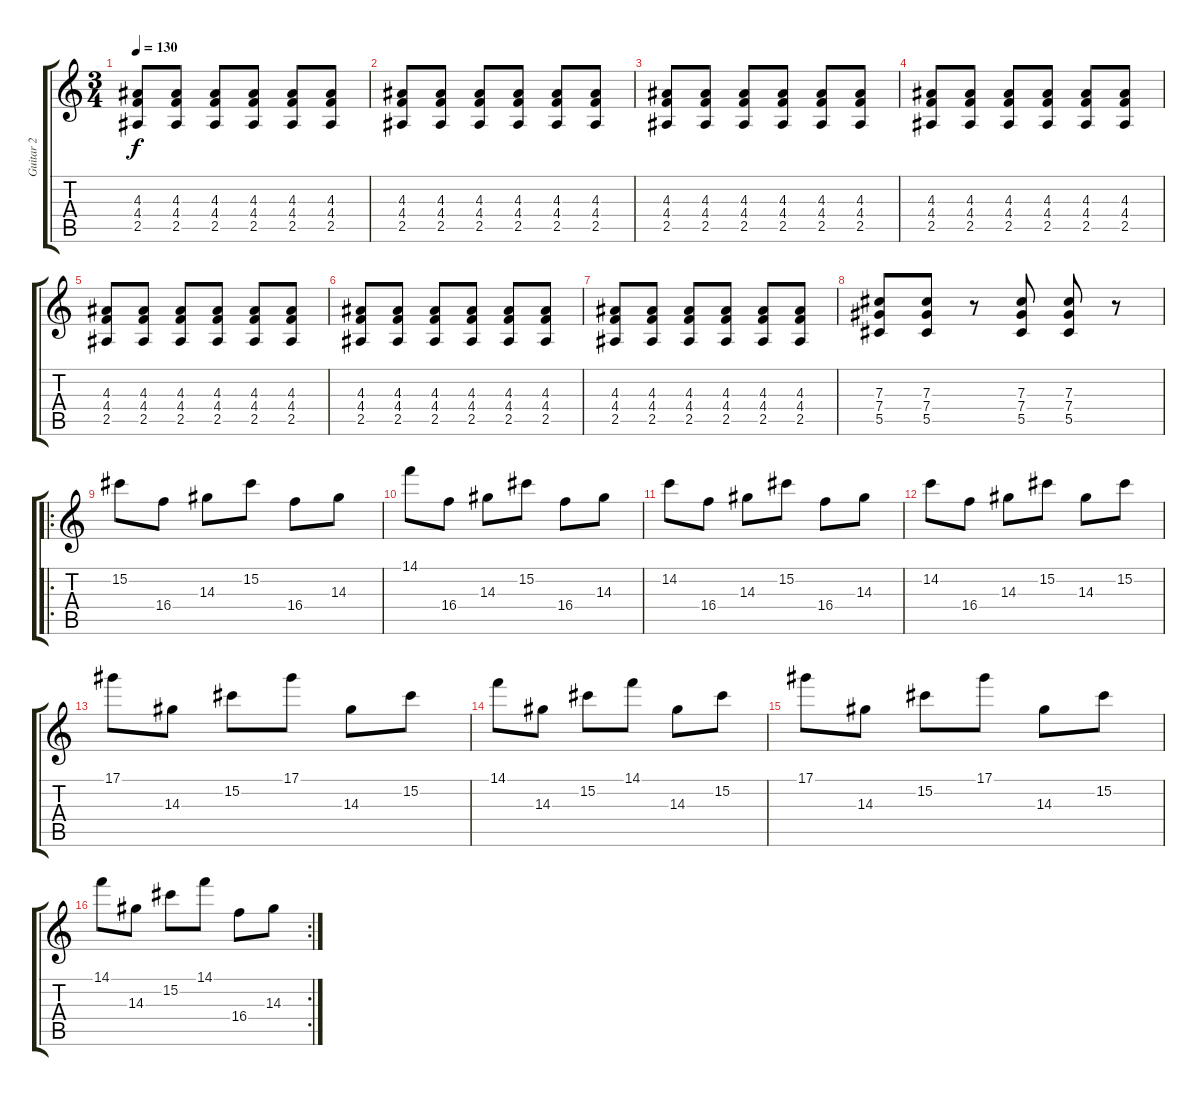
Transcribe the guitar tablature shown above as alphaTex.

\track ("Guitar 2" "Guitar 2") {instrument overdrivenguitar}
\staff {score tabs}
\tuning (Eb4 Bb3 Gb3 Db3 Ab2 Eb2) {hide}
\ts (3 4)
\tempo 130
\clef g2
\ks c
(4.3 4.4 2.5).8{dy f instrument overdrivenguitar} (4.3 4.4 2.5).8 (4.3 4.4 2.5).8 (4.3 4.4 2.5).8 (4.3 4.4 2.5).8 (4.3 4.4 2.5).8 |
(4.3 4.4 2.5).8 (4.3 4.4 2.5).8 (4.3 4.4 2.5).8 (4.3 4.4 2.5).8 (4.3 4.4 2.5).8 (4.3 4.4 2.5).8 |
(4.3 4.4 2.5).8 (4.3 4.4 2.5).8 (4.3 4.4 2.5).8 (4.3 4.4 2.5).8 (4.3 4.4 2.5).8 (4.3 4.4 2.5).8 |
(4.3 4.4 2.5).8 (4.3 4.4 2.5).8 (4.3 4.4 2.5).8 (4.3 4.4 2.5).8 (4.3 4.4 2.5).8 (4.3 4.4 2.5).8 |
(4.3 4.4 2.5).8 (4.3 4.4 2.5).8 (4.3 4.4 2.5).8 (4.3 4.4 2.5).8 (4.3 4.4 2.5).8 (4.3 4.4 2.5).8 |
(4.3 4.4 2.5).8 (4.3 4.4 2.5).8 (4.3 4.4 2.5).8 (4.3 4.4 2.5).8 (4.3 4.4 2.5).8 (4.3 4.4 2.5).8 |
(4.3 4.4 2.5).8 (4.3 4.4 2.5).8 (4.3 4.4 2.5).8 (4.3 4.4 2.5).8 (4.3 4.4 2.5).8 (4.3 4.4 2.5).8 |
(7.3 7.4 5.5).8 (7.3 7.4 5.5).8 r.8 (7.3 7.4 5.5).8 (7.3 7.4 5.5).8 r.8 |
\ro
15.2.8 16.4.8 14.3.8 15.2.8 16.4.8 14.3.8 |
14.1.8 16.4.8 14.3.8 15.2.8 16.4.8 14.3.8 |
14.2.8 16.4.8 14.3.8 15.2.8 16.4.8 14.3.8 |
14.2.8 16.4.8 14.3.8 15.2.8 14.3.8 15.2.8 |
17.1.8 14.3.8 15.2.8 17.1.8 14.3.8 15.2.8 |
14.1.8 14.3.8 15.2.8 14.1.8 14.3.8 15.2.8 |
17.1.8 14.3.8 15.2.8 17.1.8 14.3.8 15.2.8 |
\rc 2
14.1.8 14.3.8 15.2.8 14.1.8 16.4.8 14.3.8
